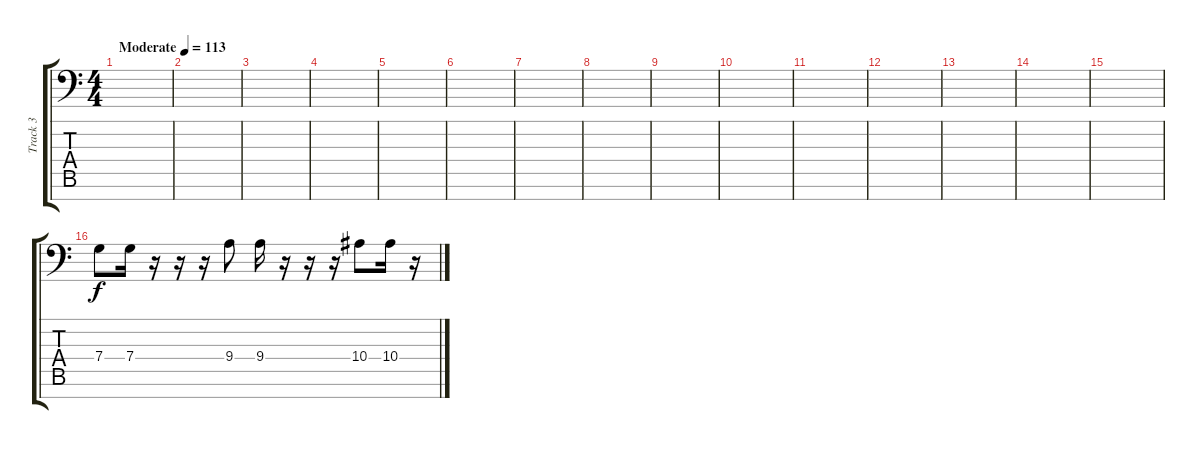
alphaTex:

\track ("Track 3" "Track 3") {instrument violin}
\staff {score tabs}
\tuning (D4 A3 F3 C3 G2 D2 G1) {hide}
\ts (4 4)
\tempo (113 "Moderate")
\clef f4
\ks c
|
|
|
|
|
|
|
|
|
|
|
|
|
|
|
7.4.8 7.4.16 r.16 r.16 r.16 9.4.8 9.4.16 r.16 r.16 r.16 10.4.8 10.4.16 r.16
